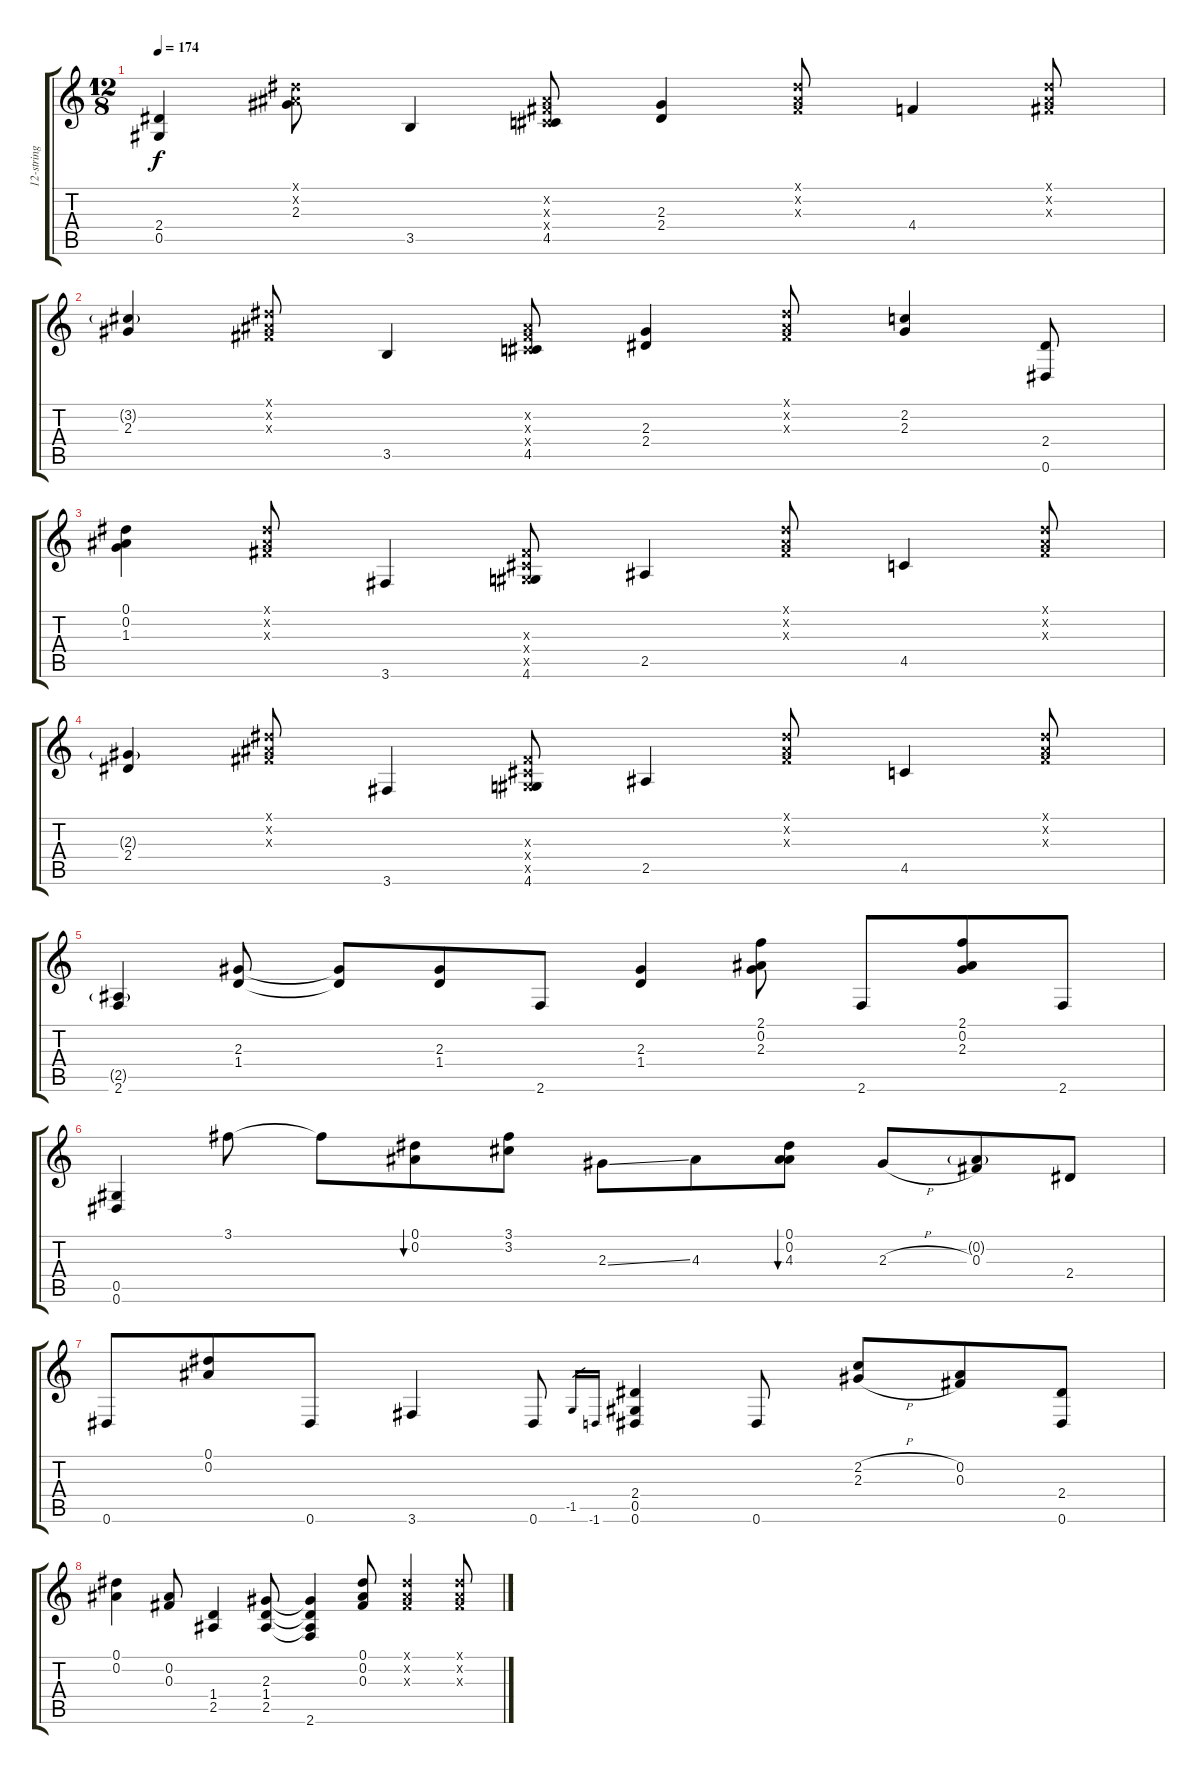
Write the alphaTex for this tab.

\track ("12-string Ac." "12-string ") {instrument acousticguitarnylon}
\staff {score tabs}
\tuning (Eb4 Bb3 Gb3 Db3 Ab2 Eb2) {hide}
\ts (12 8)
\tempo 174
\clef g2
\ks c
(2.4 0.5).4{dy f} (0.1{x} 0.2{x} 2.3).8 3.5.4 (0.2{x} 0.3{x} 0.4{x} 4.5).8 (2.3 2.4).4 (0.1{x} 0.2{x} 0.3{x}).8 4.4.4 (0.1{x} 0.2{x} 0.3{x}).8 |
(3.2{g} 2.3).4 (0.1{x} 0.2{x} 0.3{x}).8 3.5.4 (0.2{x} 0.3{x} 0.4{x} 4.5).8 (2.3 2.4).4 (0.1{x} 0.2{x} 0.3{x}).8 (2.2 2.3).4 (2.4 0.6).8 |
(0.1 0.2 1.3).4 (0.1{x} 0.2{x} 0.3{x}).8 3.6.4 (0.3{x} 0.4{x} 0.5{x} 4.6).8 2.5.4 (0.1{x} 0.2{x} 0.3{x}).8 4.5.4 (0.1{x} 0.2{x} 0.3{x}).8 |
(2.3{g} 2.4).4 (0.1{x} 0.2{x} 0.3{x}).8 3.6.4 (0.3{x} 0.4{x} 0.5{x} 4.6).8 2.5.4 (0.1{x} 0.2{x} 0.3{x}).8 4.5.4 (0.1{x} 0.2{x} 0.3{x}).8 |
(2.5{g} 2.6).4 (2.3 1.4).8 (2.3{t} 1.4{t}).8 (2.3 1.4).8 2.6.8 (2.3 1.4).4 (2.1 0.2 2.3).8 2.6.8 (2.1 0.2 2.3).8 2.6.8 |
(0.5 0.6).4 3.1.8 3.1{t}.8 (0.1 0.2).8{bu 60} (3.1 3.2).8 2.3{ss}.8 4.3.8 (0.1 0.2 4.3).8{bu 60} 2.3{h}.8 (0.2{g} 0.3).8 2.4.8 |
0.6.8 (0.1 0.2).8 0.6.8 3.6.4 0.6.8 -1.5.16{gr} -1.6.16{gr} (2.4 0.5 0.6).4 0.6.8 (2.2{h} 2.3{h}).8 (0.2 0.3).8 (2.4 0.6).8 |
(0.1 0.2).4 (0.2 0.3).8 (1.4 2.5).4 (2.3 1.4 2.5).8 (2.3{t} 1.4{t} 2.5{t} 2.6).4 (0.1 0.2 0.3).8 (0.1{x} 0.2{x} 0.3{x}).4 (0.1{x} 0.2{x} 0.3{x}).8
